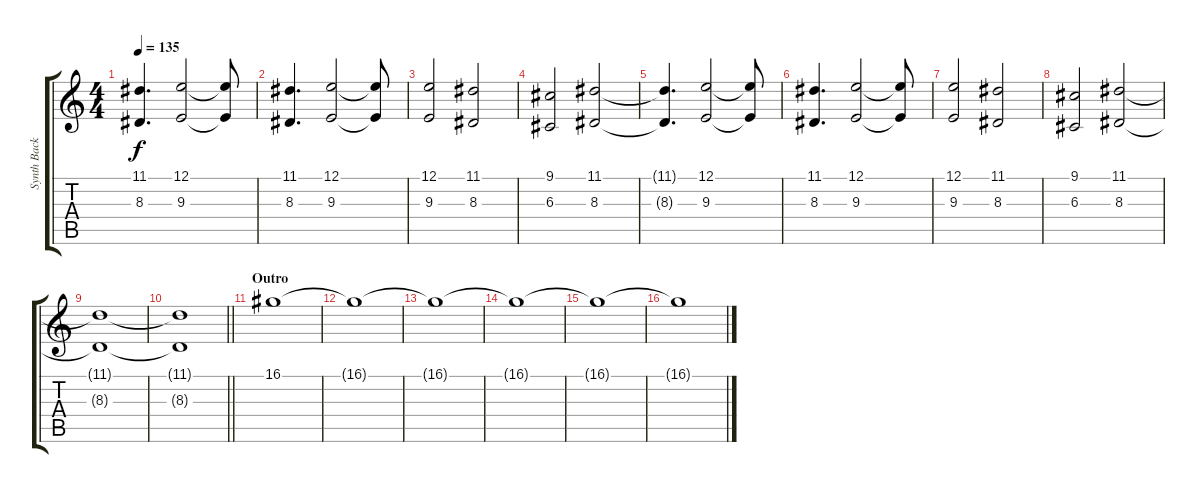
\track ("Synth Back" "Synth Back") {instrument stringensemble1}
\staff {score tabs}
\tuning (E4 B3 G3 D3 A2 E2) {hide}
\ts (4 4)
\tempo 135
\clef g2
\ks c
(11.1 8.3).4{d dy f} (12.1 9.3).2 (12.1{t} 9.3{t}).8 |
(11.1 8.3).4{d} (12.1 9.3).2 (12.1{t} 9.3{t}).8 |
(12.1 9.3).2 (11.1 8.3).2 |
(9.1 6.3).2 (11.1 8.3).2 |
(11.1{t} 8.3{t}).4{d} (12.1 9.3).2 (12.1{t} 9.3{t}).8 |
(11.1 8.3).4{d} (12.1 9.3).2 (12.1{t} 9.3{t}).8 |
(12.1 9.3).2 (11.1 8.3).2 |
(9.1 6.3).2 (11.1 8.3).2 |
(11.1{t} 8.3{t}).1 |
\barLineRight lightlight
(11.1{t} 8.3{t}).1 |
\section ("" "Outro")
16.1.1{volume 6} |
16.1{t}.1 |
16.1{t}.1 |
16.1{t}.1 |
16.1{t}.1 |
16.1{t}.1
